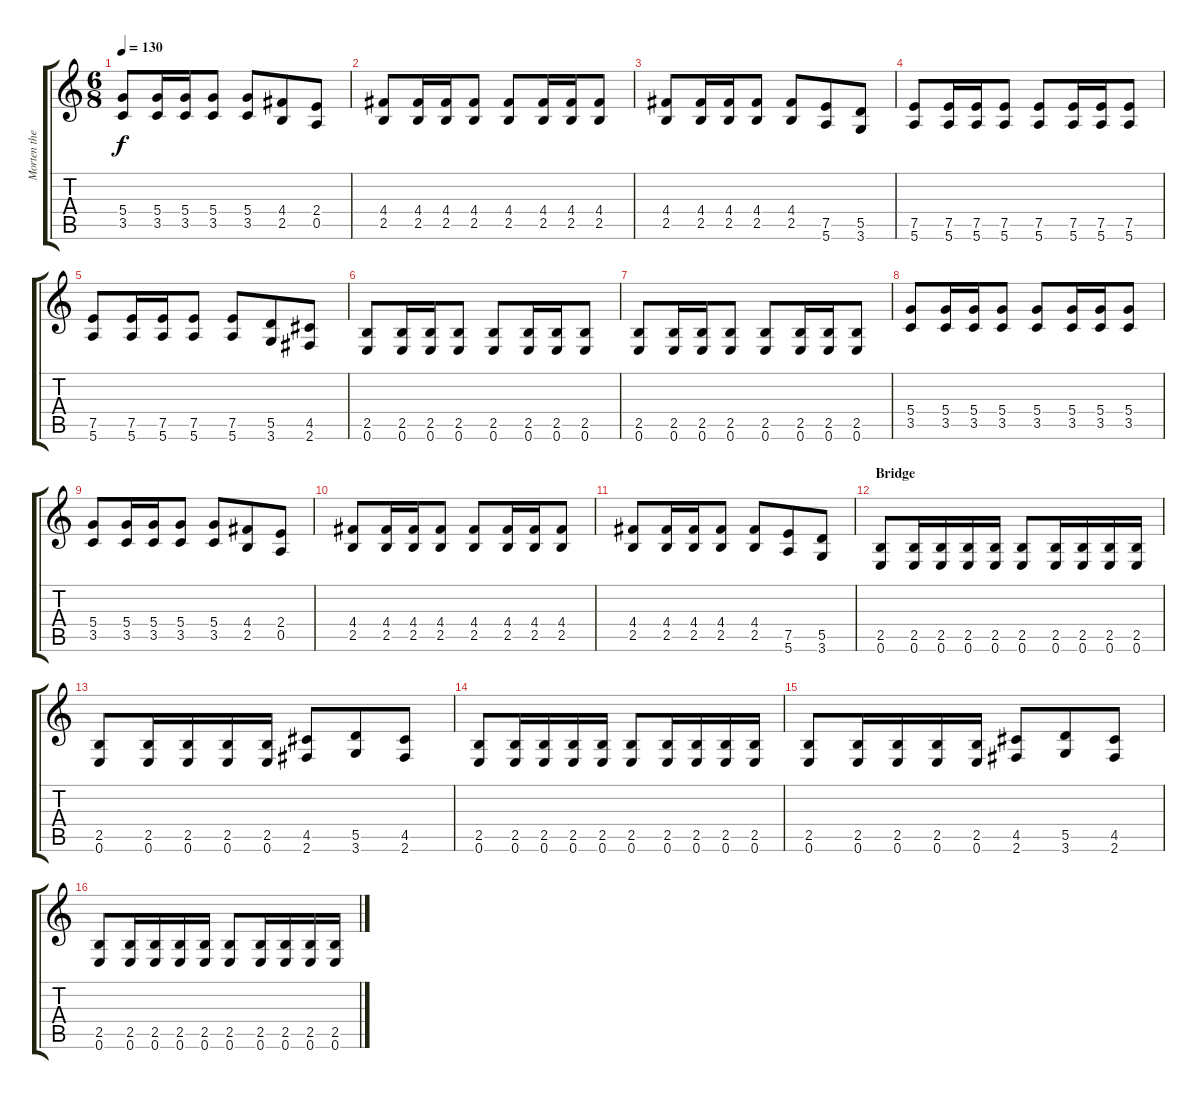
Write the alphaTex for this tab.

\track ("Morten the god the greatest of them all" "Morten the") {instrument distortionguitar}
\staff {score tabs}
\tuning (E4 B3 G3 D3 A2 E2) {hide}
\ts (6 8)
\tempo 130
\clef g2
\ks c
(5.4 3.5).8{dy f} (5.4 3.5).16 (5.4 3.5).16 (5.4 3.5).8 (5.4 3.5).8 (4.4 2.5).8 (2.4 0.5).8 |
(4.4 2.5).8 (4.4 2.5).16 (4.4 2.5).16 (4.4 2.5).8 (4.4 2.5).8 (4.4 2.5).16 (4.4 2.5).16 (4.4 2.5).8 |
(4.4 2.5).8 (4.4 2.5).16 (4.4 2.5).16 (4.4 2.5).8 (4.4 2.5).8 (7.5 5.6).8 (5.5 3.6).8 |
(7.5 5.6).8 (7.5 5.6).16 (7.5 5.6).16 (7.5 5.6).8 (7.5 5.6).8 (7.5 5.6).16 (7.5 5.6).16 (7.5 5.6).8 |
(7.5 5.6).8 (7.5 5.6).16 (7.5 5.6).16 (7.5 5.6).8 (7.5 5.6).8 (5.5 3.6).8 (4.5 2.6).8 |
(2.5 0.6).8 (2.5 0.6).16 (2.5 0.6).16 (2.5 0.6).8 (2.5 0.6).8 (2.5 0.6).16 (2.5 0.6).16 (2.5 0.6).8 |
(2.5 0.6).8 (2.5 0.6).16 (2.5 0.6).16 (2.5 0.6).8 (2.5 0.6).8 (2.5 0.6).16 (2.5 0.6).16 (2.5 0.6).8 |
(5.4 3.5).8 (5.4 3.5).16 (5.4 3.5).16 (5.4 3.5).8 (5.4 3.5).8 (5.4 3.5).16 (5.4 3.5).16 (5.4 3.5).8 |
(5.4 3.5).8 (5.4 3.5).16 (5.4 3.5).16 (5.4 3.5).8 (5.4 3.5).8 (4.4 2.5).8 (2.4 0.5).8 |
(4.4 2.5).8 (4.4 2.5).16 (4.4 2.5).16 (4.4 2.5).8 (4.4 2.5).8 (4.4 2.5).16 (4.4 2.5).16 (4.4 2.5).8 |
(4.4 2.5).8 (4.4 2.5).16 (4.4 2.5).16 (4.4 2.5).8 (4.4 2.5).8 (7.5 5.6).8 (5.5 3.6).8 |
\section ("" "Bridge")
(2.5 0.6).8 (2.5 0.6).16 (2.5 0.6).16 (2.5 0.6).16 (2.5 0.6).16 (2.5 0.6).8 (2.5 0.6).16 (2.5 0.6).16 (2.5 0.6).16 (2.5 0.6).16 |
(2.5 0.6).8 (2.5 0.6).16 (2.5 0.6).16 (2.5 0.6).16 (2.5 0.6).16 (4.5 2.6).8 (5.5 3.6).8 (4.5 2.6).8 |
(2.5 0.6).8 (2.5 0.6).16 (2.5 0.6).16 (2.5 0.6).16 (2.5 0.6).16 (2.5 0.6).8 (2.5 0.6).16 (2.5 0.6).16 (2.5 0.6).16 (2.5 0.6).16 |
(2.5 0.6).8 (2.5 0.6).16 (2.5 0.6).16 (2.5 0.6).16 (2.5 0.6).16 (4.5 2.6).8 (5.5 3.6).8 (4.5 2.6).8 |
(2.5 0.6).8 (2.5 0.6).16 (2.5 0.6).16 (2.5 0.6).16 (2.5 0.6).16 (2.5 0.6).8 (2.5 0.6).16 (2.5 0.6).16 (2.5 0.6).16 (2.5 0.6).16
